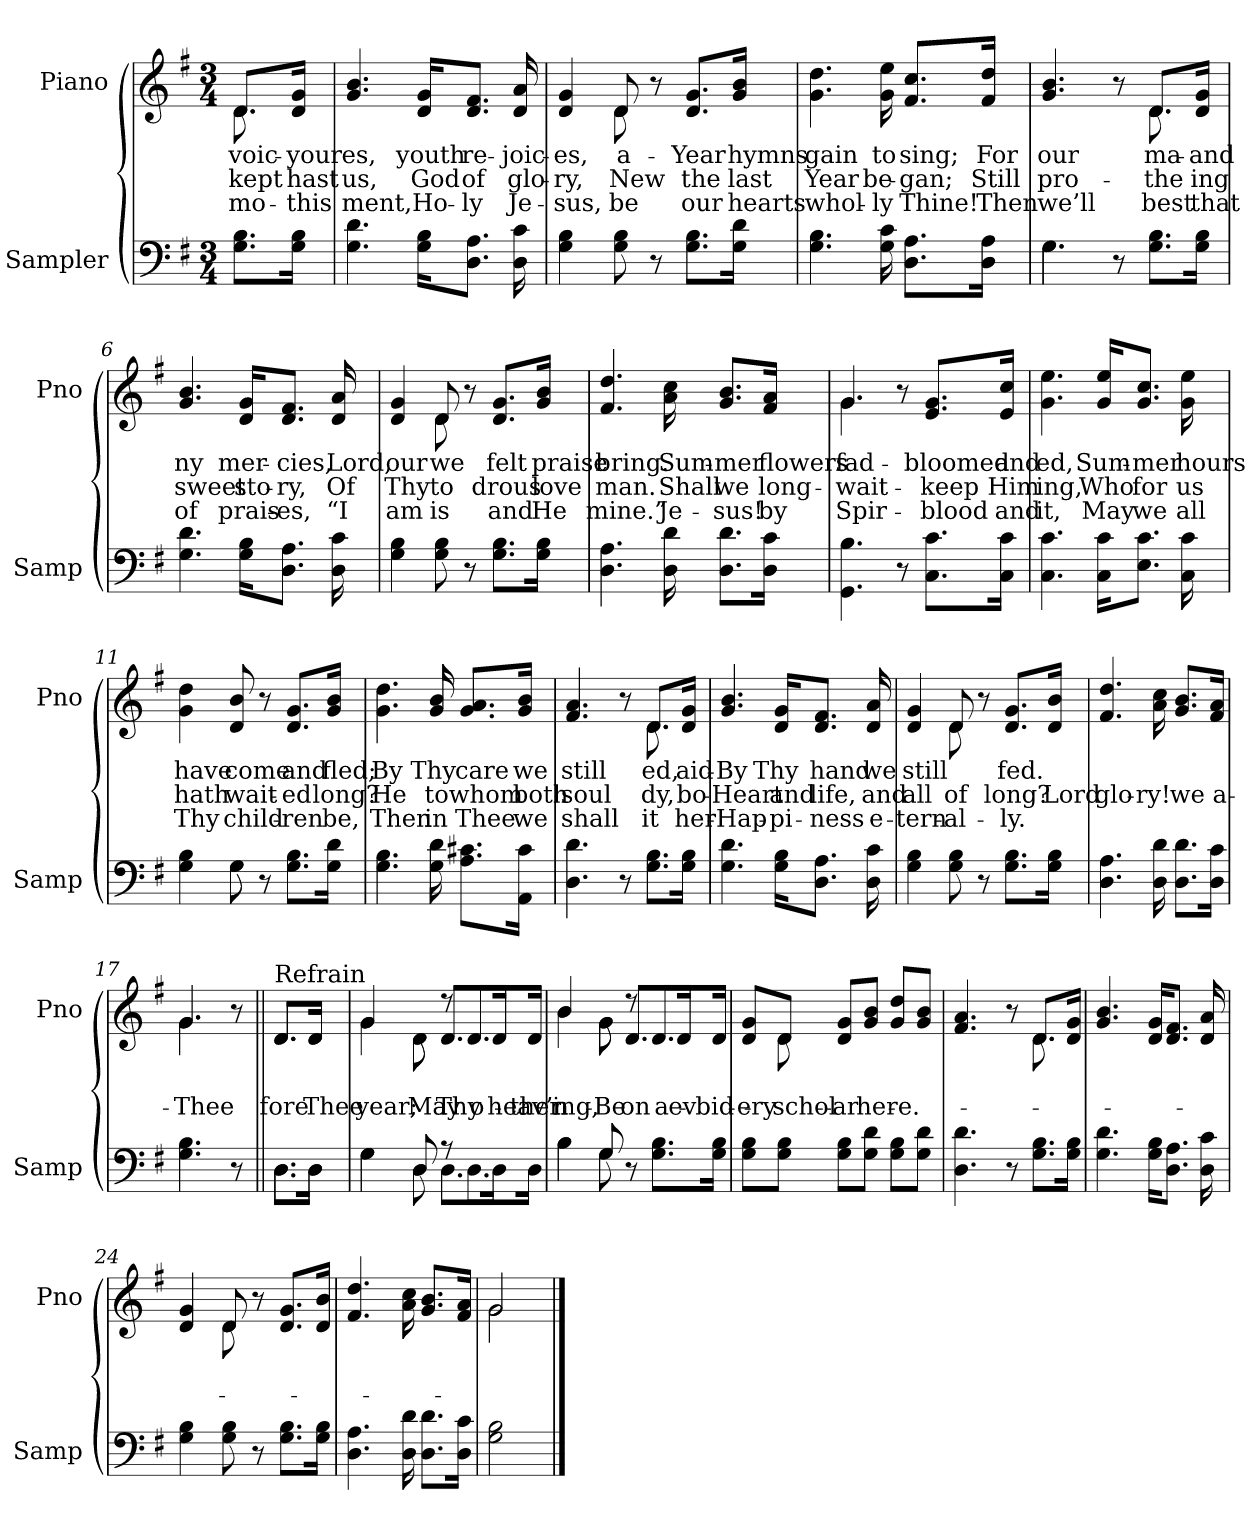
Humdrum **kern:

**kern	**kern	**text	**text	**text
*part2	*part1	*part1	*part1	*part1
*staff2	*staff1	*staff1	*staff1	*staff1
*I"Sampler	*I"Piano	*	*	*
*I'Samp	*I'Pno	*	*	*
*clefF4	*clefG2	*	*	*
*k[f#]	*k[f#]	*	*	*
*G:	*G:	*	*	*
*M3/4	*M3/4	*	*	*
=1	=1	=1	=1	=1
*	*^	*	*	*
8.G\ 8.B\L	8.d/L	8.d	voic-	kept	mo-
16G\ 16B\Jk	16d/ 16g/Jk	16ryy	your	hast	this
*	*v	*v	*	*	*
=2	=2	=2	=2	=2
4.G 4.d	4.g 4.b	-es,	us,	-ment,
16G\ 16B\KL	16d/ 16g/KL	youth	God	Ho-
8.D\ 8.A\J	8.d/ 8.f#/J	re-	of	-ly
16D 16c	16d 16a	-joic-	glo-	Je-
=3	=3	=3	=3	=3
*	*^	*	*	*
4G 4B	4d 4g	4ryy	-es,	-ry,	-sus,
8G 8B	8d/	8d	a-	New	be
8r	8r	4.ryy	.	.	.
8.G\ 8.B\L	8.d/ 8.g/L	.	Year	the	our
16G\ 16d\Jk	16g/ 16b/Jk	.	hymns	last	hearts
*	*v	*v	*	*	*
=4	=4	=4	=4	=4
4.G 4.B	4.g 4.dd	-gain	Year	whol-
16G 16c	16g 16ee	to	be-	-ly
8.D\ 8.A\L	8.f#/ 8.cc/L	sing;	-gan;	Thine!
16D\ 16A\Jk	16f#/ 16dd/Jk	For	Still	Then
=5	=5	=5	=5	=5
*^	*^	*	*	*
4.G\	4.G	4.g 4.b	2ryy	our	pro-	we’ll
8r	4.ryy	8r	.	.	.	.
8.G\ 8.B\L	.	8.d/L	8.d	ma-	the	best
16G\ 16B\Jk	.	16d/ 16g/Jk	16ryy	and	-ing	that
*v	*v	*	*	*	*	*
*	*v	*v	*	*	*
=6	=6	=6	=6	=6
4.G 4.d	4.g 4.b	-ny	sweet	of
16G\ 16B\KL	16d/ 16g/KL	mer-	sto-	prais-
8.D\ 8.A\J	8.d/ 8.f#/J	-cies,	-ry,	-es,
16D 16c	16d 16a	Lord,	Of	“I
=7	=7	=7	=7	=7
*	*^	*	*	*
4G 4B	4d 4g	4ryy	our	Thy	am
8G 8B	8d/	8d	we	to	is
8r	8r	4.ryy	.	.	.
8.G\ 8.B\L	8.d/ 8.g/L	.	-felt	-drous	and
16G\ 16B\Jk	16g/ 16b/Jk	.	praise	love	He
*	*v	*v	*	*	*
=8	=8	=8	=8	=8
4.D 4.A	4.f# 4.dd	bring.	man.	mine.”
16D 16d	16a 16cc	Sum-	Shall	Je-
8.D\ 8.d\L	8.g/ 8.b/L	-mer	we	-sus!
16D\ 16c\Jk	16f#/ 16a/Jk	flowers	long-	by
=9	=9	=9	=9	=9
*	*^	*	*	*
4.GG 4.B	4.g/	4.g	fad-	wait-	Spir-
8r	8r	4.ryy	.	.	.
8.C\ 8.c\L	8.e/ 8.g/L	.	bloomed	keep	blood
16C\ 16c\Jk	16e/ 16cc/Jk	.	and	Him	and
*	*v	*v	*	*	*
=10	=10	=10	=10	=10
4.C 4.c	4.g 4.ee	-ed,	-ing,	-it,
16C\ 16c\KL	16g/ 16ee/KL	Sum-	Who	May
8.E\ 8.c\J	8.g/ 8.cc/J	-mer	for	we
16C 16c	16g 16ee	hours	us	all
=11	=11	=11	=11	=11
*^	*	*	*	*
4G 4B	4ryy	4g 4dd	have	hath	Thy
8G\	8G	8d 8b	come	wait-	child-
8r	4.ryy	8r	.	.	.
8.G\ 8.B\L	.	8.d/ 8.g/L	and	-ed	-ren
16G\ 16d\Jk	.	16g/ 16b/Jk	fled;	long?	be,
*v	*v	*	*	*	*
=12	=12	=12	=12	=12
4.G 4.B	4.g 4.dd	By	He	Then
16G 16d	16g 16b	Thy	to	in
8.A\ 8.c#X\L	8.g/ 8.a/L	care	whom	Thee
16AA\ 16c#\Jk	16g/ 16b/Jk	we	both	we
=13	=13	=13	=13	=13
*	*^	*	*	*
4.D 4.d	4.f# 4.a	2ryy	still	soul	shall
8r	8r	.	.	.	.
8.G\ 8.B\L	8.d/L	8.d	-ed,	-dy,	-it
16G\ 16B\Jk	16d/ 16g/Jk	16ryy	aid-	bo-	-her-
*	*v	*v	*	*	*
=14	=14	=14	=14	=14
4.G 4.d	4.g 4.b	By	Heart	Hap-
16G\ 16B\KL	16d/ 16g/KL	Thy	and	-pi-
8.D\ 8.A\J	8.d/ 8.f#/J	hand	life,	-ness
16D 16c	16d 16a	we	and	e-
=15	=15	=15	=15	=15
*	*^	*	*	*
4G 4B	4d 4g	4ryy	still	all	-tern-
8G 8B	8d/	8d	.	of	-al-
8r	8r	4.ryy	.	.	.
8.G\ 8.B\L	8.d/ 8.g/L	.	fed.	-long?	-ly.
16G\ 16B\Jk	16d/ 16b/Jk	.	.	Lord	.
*	*v	*v	*	*	*
=16	=16	=16	=16	=16
4.D 4.A	4.f# 4.dd	.	glo-	.
16D\ 16d\	16a 16cc	.	-ry!	.
8.D\ 8.d\L	8.g/ 8.b/L	.	we	.
16D\ 16c\Jk	16f#/ 16a/Jk	.	a-	.
=17	=17	=17	=17	=17
*	*^	*	*	*
4.G 4.B	4.g/	4.g	.	Thee	.
8r	8r	8ryy	.	.	.
=18||	=18||	=18||	=18||	=18||	=18||
*^	*	*	*	*	*
!	!	!LO:TX:t=Refrain	!	!	!	!
8.D\L	8.D\L	8.d/L	8.d/L	.	-fore	.
16D\Jk	16D\Jk	16d/Jk	16d/Jk	.	Thee	.
=19	=19	=19	=19	=19	=19	=19
4G\	4G	4g/	4g	.	year;	.
8D/	8D	8d\	8d	.	May	.
8r	8.D\L	8r	8.d/L	.	Thy	.
8.D\L	.	8.d/L	.	.	-o-	.
.	16D\Jk	.	16d/Jk	.	heav’n-	.
.	8ryy	.	8ryy	.	.	.
16D\Jk	.	16d/Jk	.	.	-ther	.
=20	=20	=20	=20	=20	=20	=20
4B\	4B	4b/	4b	.	-ing,	.
8G/	8G	8g\	8g	.	Be	.
8r	4.ryy	8r	8.d/L	.	on	.
8.G\ 8.B\L	.	8.d/L	.	.	a-	.
.	.	.	16d/Jk	.	ev-	.
.	.	.	8ryy	.	.	.
16G\ 16B\Jk	.	16d/Jk	.	.	-bid-	.
*v	*v	*	*	*	*	*
=21	=21	=21	=21	=21	=21
8G\ 8B\L	8d/ 8g/L	8ryy	.	-ery	.
8G\ 8B\J	8d/J	8d	.	schol-	.
8G\ 8B\L	8d/ 8g/L	2ryy	.	-ar	.
8G\ 8d\J	8g/ 8b/J	.	.	here.	.
8G\ 8B\L	8g/ 8dd/L	.	.	.	.
8G\ 8d\J	8g/ 8b/J	.	.	.	.
=22	=22	=22	=22	=22	=22
4.D 4.d	4.f# 4.a	2ryy	.	.	.
8r	8r	.	.	.	.
8.G\ 8.B\L	8.d/L	8.d	.	.	.
16G\ 16B\Jk	16d/ 16g/Jk	16ryy	.	.	.
*	*v	*v	*	*	*
=23	=23	=23	=23	=23
4.G 4.d	4.g 4.b	.	.	.
16G\ 16B\KL	16d/ 16g/KL	.	.	.
8.D\ 8.A\J	8.d/ 8.f#/J	.	.	.
16D 16c	16d 16a	.	.	.
=24	=24	=24	=24	=24
*	*^	*	*	*
4G 4B	4d 4g	4ryy	.	.	.
8G 8B	8d/	8d	.	.	.
8r	8r	4.ryy	.	.	.
8.G\ 8.B\L	8.d/ 8.g/L	.	.	.	.
16G\ 16B\Jk	16d/ 16b/Jk	.	.	.	.
*	*v	*v	*	*	*
=25	=25	=25	=25	=25
4.D 4.A	4.f# 4.dd	.	.	.
16D 16d	16a 16cc	.	.	.
8.D\ 8.d\L	8.g/ 8.b/L	.	.	.
16D\ 16c\Jk	16f#/ 16a/Jk	.	.	.
=26	=26	=26	=26	=26
*	*^	*	*	*
2G 2B	2g/	2g	.	.	.
*	*v	*v	*	*	*
==	==	==	==	==
*-	*-	*-	*-	*-
